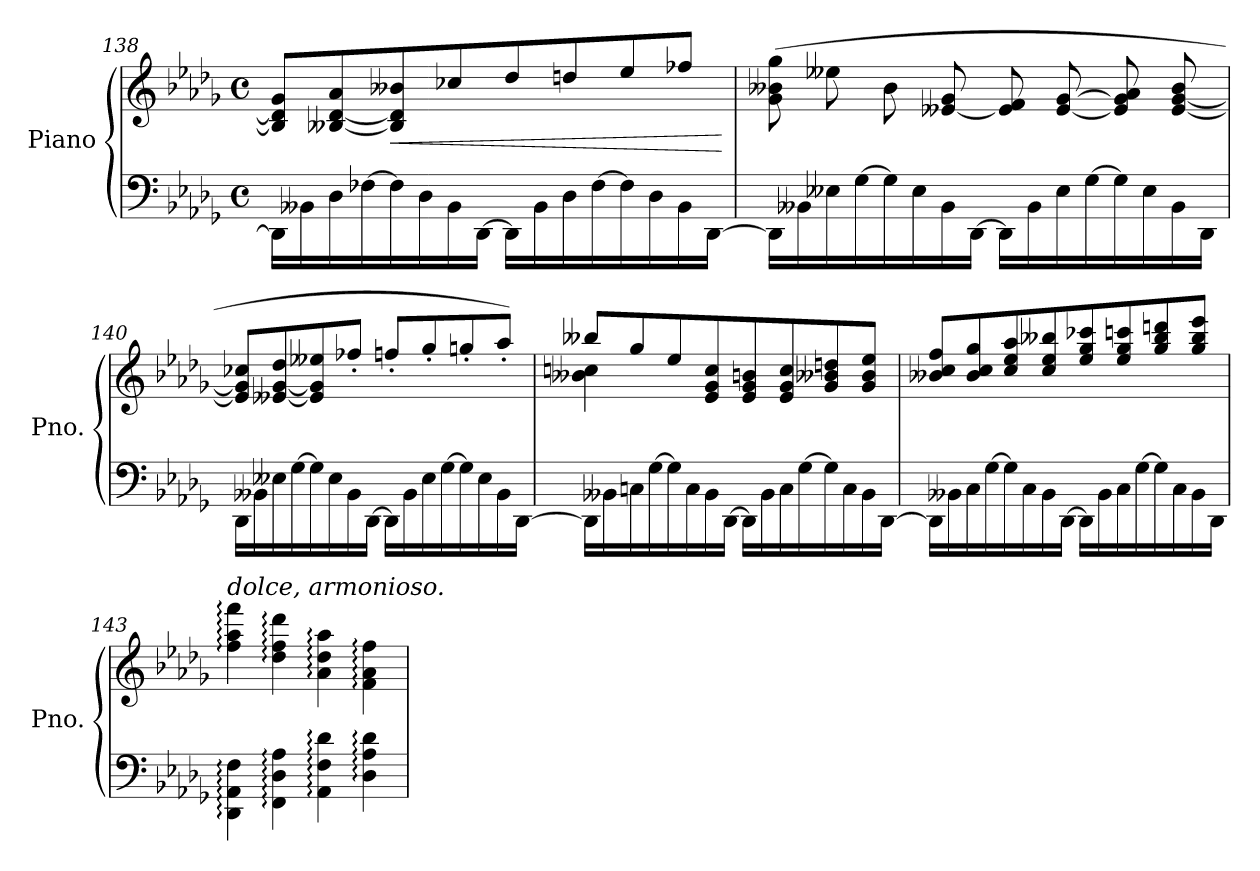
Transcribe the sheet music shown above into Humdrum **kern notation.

**kern	**kern	**dynam
*part1	*part1	*part1
*staff2	*staff1	*staff1/2
*I"Piano	*	*
*I'Pno.	*	*
!!LO:LB:g=z
*clefF4	*clefG2	*
*k[b-e-a-d-g-]	*k[b-e-a-d-g-]	*
*M4/4	*M4/4	*
*met(c)	*met(c)	*
=138	=138	=138
16DD-\LL]	8B--/] 8d-/] 8g-/L	.
16BB--X\	.	.
16D-\	[8B--X/ [8d-/ 8a-/	.
[16F-X\	.	.
!	!	!LO:HP:b
16F-\]	8B--/] 8d-/] 8b--X/	<
16D-\	.	.
16BB--\	8cc-X/	.
[16DD-\JJ	.	.
16DD-\LL]	8dd-/	.
16BB--\	.	.
16D-\	8ddn/	.
[16F-\	.	.
16F-\]	8ee-/	.
16D-\	.	.
16BB--\	8ff-X/J	.
[16DD-\JJ	.	.
.	.	[
=139	=139	=139
16DD-\LL]	(>8g-\ 8b--X\ 8gg-\	.
16BB--X\	.	.
16E--X\	8ee--X\	.
[16G-\	.	.
16G-\]	8b--\	.
16E--\	.	.
16BB--\	[8e--X/ 8g-/	.
[16DD-\JJ	.	.
16DD-\LL]	8e--/] 8f/	.
16BB--\	.	.
16E--\	[8e--/ [8g-/	.
[16G-\	.	.
16G-\]	8e--/] 8g-/] 8a-/	.
16E--\	.	.
16BB--\	[8e--/ [8g-/ 8b--/	.
16DD-\JJ	.	.
!!LO:LB:g=z
=140	=140	=140
16DD-\LL	8e--/] 8g-/] 8cc-X/L	.
16BB--X\	.	.
16E--X\	[8e--X/ [8g-/ 8dd-/	.
[16G-\	.	.
16G-\]	8e--/] 8g-/] 8ee--X/	.
16E--\	.	.
16BB--\	8ff-X'/J	.
[16DD-\JJ	.	.
16DD-\LL]	8ffn'/L	.
16BB--\	.	.
16E--\	8gg-'/	.
[16G-\	.	.
16G-\]	8ggn'/	.
16E--\	.	.
16BB--\	8aa-'/J)	.
[16DD-\JJ	.	.
=141	=141	=141
*	*^	*
16DD-\LL]	8bb--X/L	4b--X\ 4ccn\	.
16BB--X\	.	.	.
16Cn\	8gg-/	.	.
[16G-\	.	.	.
16G-\]	8ee-/	2.ryy	.
16C\	.	.	.
16BB--\	8e-/ 8g-/ 8cc/	.	.
[16DD-\JJ	.	.	.
16DD-\LL]	8e-/ 8g-/ 8bn/	.	.
16BB--\	.	.	.
16C\	8e-/ 8g-/ 8cc/	.	.
[16G-\	.	.	.
16G-\]	8g-/ 8b--X/ 8ddn/	.	.
16C\	.	.	.
16BB--\	8g-/ 8b--/ 8ee-/J	.	.
[16DD-\JJ	.	.	.
*	*v	*v	*
!!LO:LB:g=z
=142	=142	=142
16DD-\LL]	8b--X/ 8cc/ 8ff/L	.
16BB--X\	.	.
16C\	8b--/ 8cc/ 8gg-/	.
[16G-\	.	.
16G-\]	8cc/ 8ee-/ 8aa-/	.
16C\	.	.
16BB--\	8cc/ 8ee-/ 8bb--X/	.
[16DD-\JJ	.	.
16DD-\LL]	8ee-/ 8gg-/ 8ccc-X/	.
16BB--\	.	.
16C\	8ee-/ 8gg-/ 8cccn/	.
[16G-\	.	.
16G-\]	8gg-/ 8bb--/ 8dddn/	.
16C\	.	.
16BB--\	8gg-/ 8bb--/ 8eee-/J	.
16DD-\JJ	.	.
=143	=143	=143
!	!LO:TX:a:i:t=dolce, armonioso.	!
4DD-\: 4AA-\: 4F\:	4ff\: 4aa-\: 4fff\:	.
4FF\: 4D-\: 4A-\:	4dd-\: 4ff\: 4ddd-\:	.
4AA-\: 4F\: 4d-\:	4a-\: 4dd-\: 4aa-\:	.
4D-\: 4A-\: 4d-\:	4f\: 4a-\: 4ff\:	.
=	=	=
*-	*-	*-
